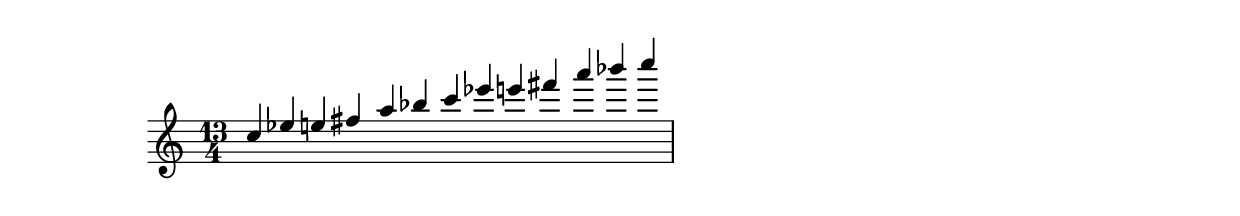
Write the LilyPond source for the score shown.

\version "2.18.2" \score { \new Staff << \new Voice { \set midiInstrument = #"piano" \voiceOne
 \key c \major \time 13/4
\override Voice.TextScript.font-size = #-4
 { c'' ees'' e'' fis'' a'' bes'' c''' ees''' e''' fis''' a''' bes''' c''''  } 
 } >> \layout { } \midi { \context { \Staff \remove "Staff_performer" }
\context { \Voice \consists "Staff_performer" } \tempo 2 = 60 } }
\paper{oddHeaderMarkup = ##f oddFooterMarkup = ##f}
